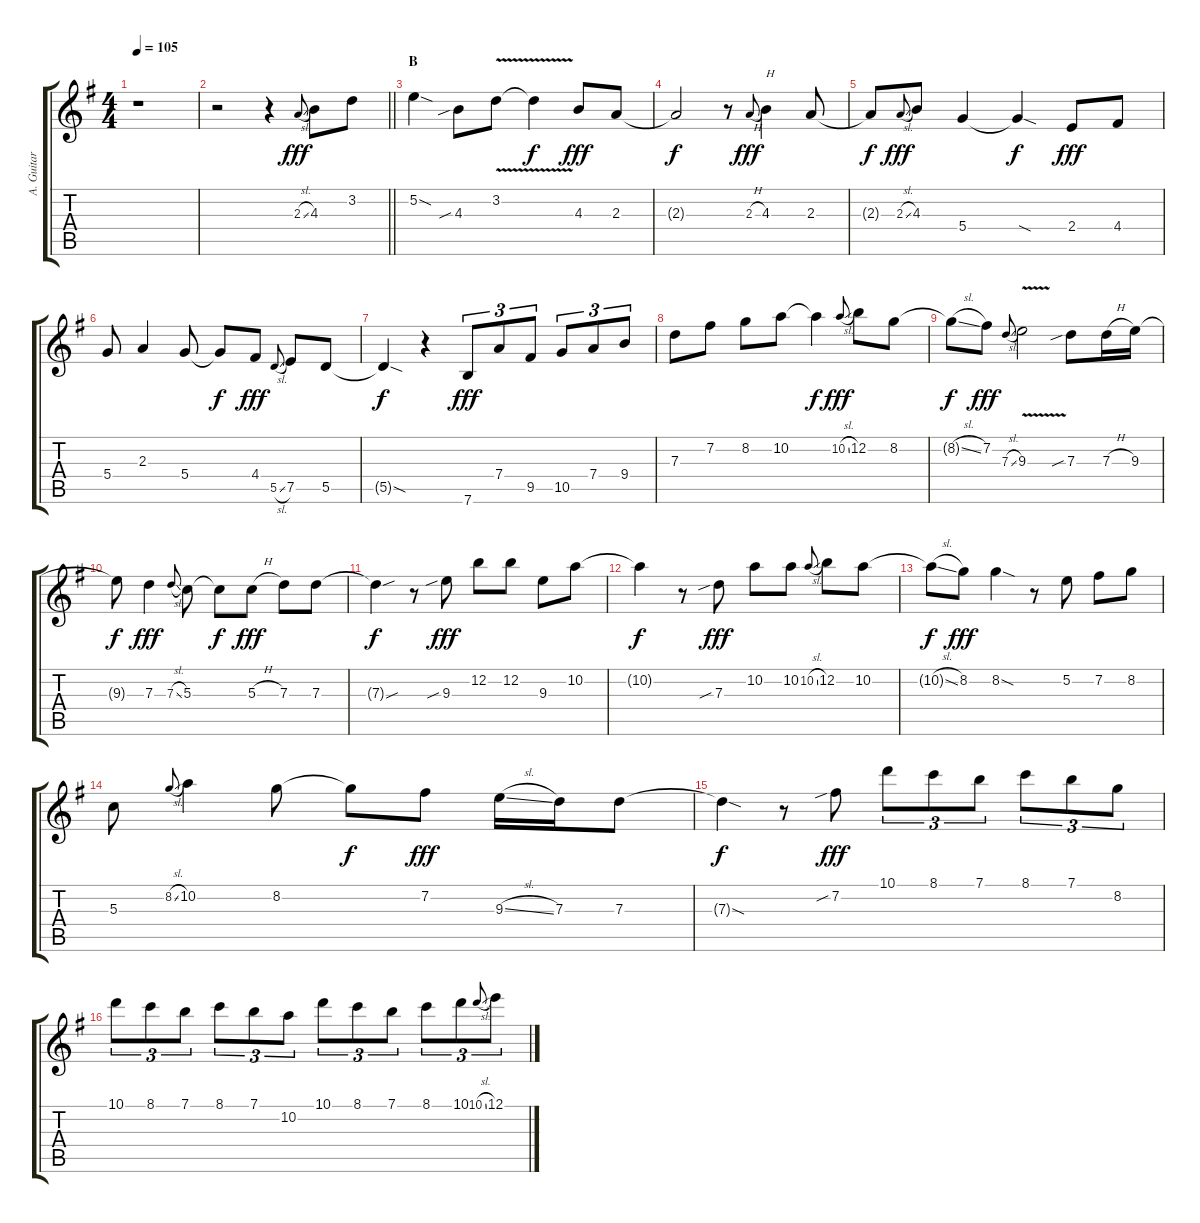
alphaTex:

\track ("A. Guitar I" "A. Guitar ") {instrument acousticguitarsteel}
\staff {score tabs}
\tuning (E4 B3 G3 D3 A2 E2) {hide}
\ts (4 4)
\tempo 105
\clef g2
\ks g
r.1{dy fff} |
\barLineRight lightlight
r.2 r.4 2.3{sl}.8{gr onbeat} 4.3.8 3.2.8 |
\section ("" "B")
5.2{sod}.4 4.3{sib}.8 3.2{v}.8 3.2{t}.4{dy f} 4.3.8{dy fff} 2.3.8 |
2.3{t}.2{dy f} r.8 2.3{h}.8{gr onbeat dy fff} 4.3.4{txt "H"} 2.3.8 |
2.3{t}.8{dy f} 2.3{sl}.8{gr onbeat dy fff} 4.3.8 5.4.4 5.4{sod t}.4{dy f} 2.4.8{dy fff} 4.4.8 |
5.4.8 2.3.4 5.4.8 5.4{t}.8{dy f} 4.4.8{dy fff} 5.5{sl}.8{gr onbeat} 7.5.8 5.5.8 |
5.5{sod t}.4{dy f} r.4 7.6.8{tu (3 2) dy fff} 7.4.8{tu (3 2)} 9.5.8{tu (3 2)} 10.5.8{tu (3 2)} 7.4.8{tu (3 2)} 9.4.8{tu (3 2)} |
7.3.8 7.2.8 8.2.8 10.2.8 10.2{t}.4{dy f} 10.2{sl}.8{gr onbeat dy fff} 12.2.8 8.2.8 |
8.2{sl t}.8{dy f} 7.2.8{dy fff} 7.3{sl}.8{gr onbeat} 9.3{v}.2 7.3{sib}.8 7.3{h}.16 9.3.16 |
9.3{t}.8{dy f} 7.3.4{dy fff} 7.3{sl}.8{gr onbeat} 5.3.8 5.3{t}.8{dy f} 5.3{h}.8{dy fff} 7.3.8 7.3.8 |
7.3{sou t}.4{dy f} r.8 9.3{sib}.8{dy fff} 12.2.8 12.2.8 9.3.8 10.2.8 |
10.2{t}.4{dy f} r.8 7.3{sib}.8{dy fff} 10.2.8 10.2.8 10.2{sl}.8{gr onbeat} 12.2.8 10.2.8 |
10.2{sl t}.8{dy f} 8.2.8{dy fff} 8.2{sod}.4 r.8 5.2.8 7.2.8 8.2.8 |
5.3.8 8.2{sl}.8{gr onbeat} 10.2.4 8.2.8 8.2{t}.8{dy f} 7.2.8{dy fff} 9.3{sl}.16 7.3.16 7.3.8 |
7.3{sod t}.4{dy f} r.8 7.2{sib}.8{dy fff} 10.1.8{tu (3 2)} 8.1.8{tu (3 2)} 7.1.8{tu (3 2)} 8.1.8{tu (3 2)} 7.1.8{tu (3 2)} 8.2.8{tu (3 2)} |
10.1.8{tu (3 2)} 8.1.8{tu (3 2)} 7.1.8{tu (3 2)} 8.1.8{tu (3 2)} 7.1.8{tu (3 2)} 10.2.8{tu (3 2)} 10.1.8{tu (3 2)} 8.1.8{tu (3 2)} 7.1.8{tu (3 2)} 8.1.8{tu (3 2)} 10.1.8{tu (3 2)} 10.1{sl}.8{gr onbeat} 12.1.8{tu (3 2)}
